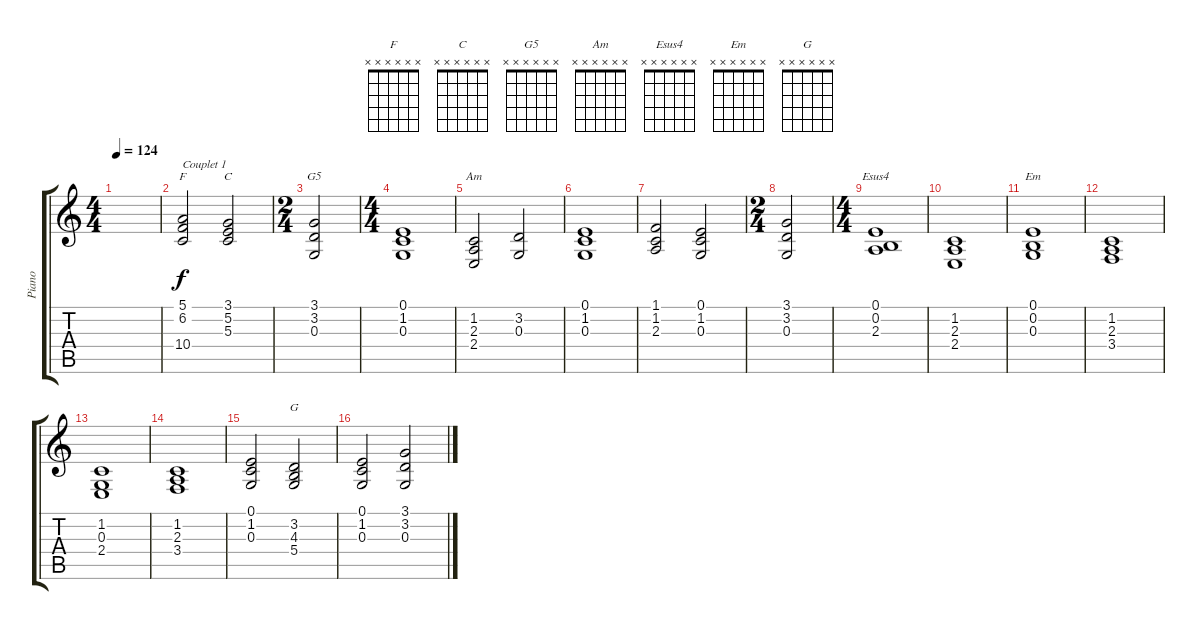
\track ("Piano" "Piano") {instrument acousticgrandpiano}
\staff {score tabs}
\tuning (E4 B3 G3 D3 A2 E2) {hide}
\chord ("F" x x x x x x) {firstfret 0}
\chord ("C" x x x x x x) {firstfret 0}
\chord ("G5" x x x x x x) {firstfret 0}
\chord ("Am" x x x x x x) {firstfret 0}
\chord ("Esus4" x x x x x x) {firstfret 0}
\chord ("Em" x x x x x x) {firstfret 0}
\chord ("G" x x x x x x) {firstfret 0}
\ts (4 4)
\tempo 124
\clef g2
\ks c
|
(5.1 6.2 10.4).2{ch "F" txt "Couplet 1"} (3.1 5.2 5.3).2{ch "C"} |
\ts (2 4)
(3.1 3.2 0.3).2{ch "G5"} |
\ts (4 4)
(0.1 1.2 0.3).1 |
(1.2 2.3 2.4).2{ch "Am"} (3.2 0.3).2 |
(0.1 1.2 0.3).1 |
(1.1 1.2 2.3).2 (0.1 1.2 0.3).2 |
\ts (2 4)
(3.1 3.2 0.3).2 |
\ts (4 4)
(0.1 0.2 2.3).1{ch "Esus4"} |
(1.2 2.3 2.4).1 |
(0.1 0.2 0.3).1{ch "Em"} |
(1.2 2.3 3.4).1 |
(1.2 0.3 2.4).1 |
(1.2 2.3 3.4).1 |
(0.1 1.2 0.3).2 (3.2 4.3 5.4).2{ch "G"} |
(0.1 1.2 0.3).2 (3.1 3.2 0.3).2
